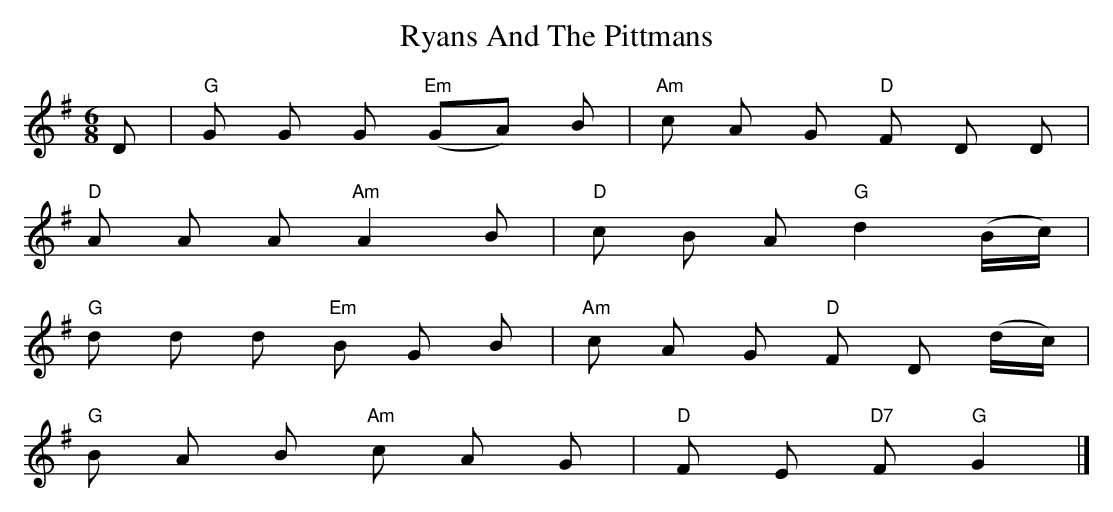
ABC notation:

X:1
T: Ryans And The Pittmans
M: 6/8
L: 1/8
K: Gmaj
D | "G"G G G "Em"(GA) B | "Am"c A G "D"F D D |
"D"A A A "Am"A2B | "D"c B A "G"d2 (B/2c/2)|
"G"d d d "Em"B G B | "Am"c A G "D"F D (d/c/) |
"G"B A B "Am"c A G | "D"F E "D7"F "G"G2 |]
